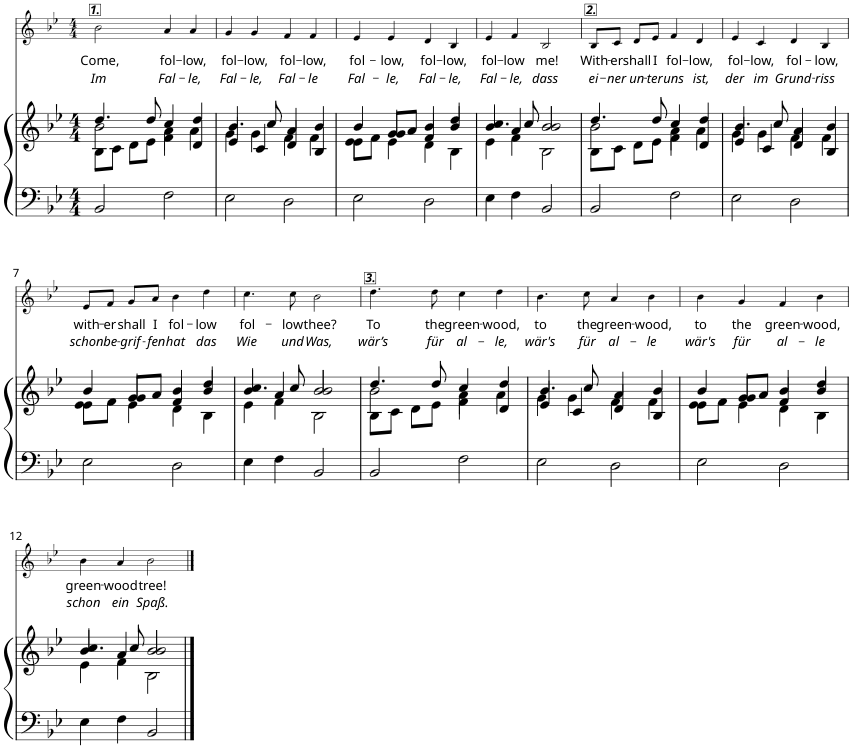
**kern	**kern	**kern	**text	**text
*part2	*part2	*part1	*part1	*part1
*staff3	*staff2	*staff1	*staff1	*staff1
*I"Piano	*	*I"Voice	*	*
*I'Pno	*	*	*	*
*	*	*stria5	*	*
*clefF4	*clefG2	*clefG2	*	*
*k[b-e-]	*k[b-e-]	*k[b-e-]	*	*
*M4/4	*M4/4	*M4/4	*	*
=1	=1	=1	=1	=1
*	*^	*	*	*
*	*	*^	*	*	*
!	!	!	!	!LO:TX:a:Bi:t=1.	!	!
!	!	!	!	!	!LO:LY:b	!LO:LY:b
2BB-/	4.dd/	2b-\	8B-\L	2b-\	Come,	Im
.	.	.	8c\J	.	.	.
.	.	.	8d\L	.	.	.
.	8dd/	.	8e-\J	.	.	.
!	!	!	!	!	!LO:LY:b	!LO:LY:b
2F\	4cc/	4a\	4f\	4a/	fol-	Fal-
!	!	!	!	!	!LO:LY:b	!LO:LY:b
.	4dd/	4a\	4d/	4a/	-low,	-le,
=2	=2	=2	=2	=2	=2	=2
!	!	!	!	!	!LO:LY:b	!LO:LY:b
2E-\	4.b-/	4g\	4e-/	4g/	fol-	Fal-
!	!	!	!	!	!LO:LY:b	!LO:LY:b
.	.	4g\	4c/	4g/	-low,	-le,
.	8cc/	.	.	.	.	.
!	!	!	!	!	!LO:LY:b	!LO:LY:b
2D\	4a/	4f\	4d/	4f/	fol-	Fal-
!	!	!	!	!	!LO:LY:b	!LO:LY:b
.	4b-/	4f\	4B-/	4f/	-low,	-le
=3	=3	=3	=3	=3	=3	=3
!	!	!	!	!	!LO:LY:b	!LO:LY:b
2E-\	4b-/	4e-\	8e-\L	4e-/	fol-	Fal-
.	.	.	8f\J	.	.	.
!	!	!	!	!	!LO:LY:b	!LO:LY:b
.	4g/	4e-\	8g/L	4e-/	-low,	-le,
.	.	.	8a/J	.	.	.
!	!	!	!	!	!LO:LY:b	!LO:LY:b
2D\	4f/	4d\	4b-/	4d/	fol-	Fal-
!	!	!	!	!	!LO:LY:b	!LO:LY:b
.	4b-/	4B-\	4dd/	4B-/	-low,	-le,
=4	=4	=4	=4	=4	=4	=4
!	!	!	!	!	!LO:LY:b	!LO:LY:b
4E-\	4b-/	4e-\	4.cc/	4e-/	fol-	Fal-
!	!	!	!	!	!LO:LY:b	!LO:LY:b
4F\	4a/	4f\	.	4f/	-low	-le,
.	.	.	8cc/	.	.	.
!	!	!	!	!	!LO:LY:b	!LO:LY:b
2BB-/	2b-/	2B-\	2b-/	2B-/	me!	dass
=5	=5	=5	=5	=5	=5	=5
!	!	!	!	!LO:TX:a:Bi:t=2.	!	!
!	!	!	!	!	!LO:LY:b	!LO:LY:b
2BB-/	4.dd/	2b-\	8B-\L	8B-/L	With-	ei-
!	!	!	!	!	!LO:LY:b	!LO:LY:b
.	.	.	8c\J	8c/J	-er	-ner
!	!	!	!	!	!LO:LY:b	!LO:LY:b
.	.	.	8d\L	8d/L	shall	un-
!	!	!	!	!	!LO:LY:b	!LO:LY:b
.	8dd/	.	8e-\J	8e-/J	I	-ter
!	!	!	!	!	!LO:LY:b	!LO:LY:b
2F\	4cc/	4a\	4f\	4f/	fol-	uns
!	!	!	!	!	!LO:LY:b	!LO:LY:b
.	4dd/	4a\	4d/	4d/	-low,	ist,
=6	=6	=6	=6	=6	=6	=6
!	!	!	!	!	!LO:LY:b	!LO:LY:b
2E-\	4.b-/	4g\	4e-/	4e-/	fol-	der
!	!	!	!	!	!LO:LY:b	!LO:LY:b
.	.	4g\	4c/	4c/	-low,	im
.	8cc/	.	.	.	.	.
!	!	!	!	!	!LO:LY:b	!LO:LY:b
2D\	4a/	4f\	4d/	4d/	fol-	Grund-
!	!	!	!	!	!LO:LY:b	!LO:LY:b
.	4b-/	4f\	4B-/	4B-/	-low,	-riss
!!LO:LB:g=z
=7	=7	=7	=7	=7	=7	=7
!	!	!	!	!	!LO:LY:b	!LO:LY:b
2E-\	4b-/	4e-\	8e-\L	8e-/L	with-	schon
!	!	!	!	!	!LO:LY:b	!LO:LY:b
.	.	.	8f\J	8f/J	-er	be-
!	!	!	!	!	!LO:LY:b	!LO:LY:b
.	4g/	4e-\	8g/L	8g/L	shall	-grif-
!	!	!	!	!	!LO:LY:b	!LO:LY:b
.	.	.	8a/J	8a/J	I	-fen
!	!	!	!	!	!LO:LY:b	!LO:LY:b
2D\	4f/	4d\	4b-/	4b-\	fol-	hat
!	!	!	!	!	!LO:LY:b	!LO:LY:b
.	4b-/	4B-\	4dd/	4dd\	-low	das
=8	=8	=8	=8	=8	=8	=8
!	!	!	!	!	!LO:LY:b	!LO:LY:b
4E-\	4b-/	4e-\	4.cc/	4.cc\	fol-	Wie
4F\	4a/	4f\	.	.	.	.
!	!	!	!	!	!LO:LY:b	!LO:LY:b
.	.	.	8cc/	8cc\	-low	und
!	!	!	!	!	!LO:LY:b	!LO:LY:b
2BB-/	2b-/	2B-\	2b-/	2b-\	thee?	Was,
=9	=9	=9	=9	=9	=9	=9
!	!	!	!	!LO:TX:a:Bi:t=3.	!	!
!	!	!	!	!	!LO:LY:b	!LO:LY:b
2BB-/	4.dd/	2b-\	8B-\L	4.dd\	To	wär’s
.	.	.	8c\J	.	.	.
.	.	.	8d\L	.	.	.
!	!	!	!	!	!LO:LY:b	!LO:LY:b
.	8dd/	.	8e-\J	8dd\	the	für
!	!	!	!	!	!LO:LY:b	!LO:LY:b
2F\	4cc/	4a\	4f\	4cc\	green-	al-
!	!	!	!	!	!LO:LY:b	!LO:LY:b
.	4dd/	4a\	4d/	4dd\	-wood,	-le,
=10	=10	=10	=10	=10	=10	=10
!	!	!	!	!	!LO:LY:b	!LO:LY:b
2E-\	4.b-/	4g\	4e-/	4.b-\	to	wär's
.	.	4g\	4c/	.	.	.
!	!	!	!	!	!LO:LY:b	!LO:LY:b
.	8cc/	.	.	8cc\	the	für
!	!	!	!	!	!LO:LY:b	!LO:LY:b
2D\	4a/	4f\	4d/	4a/	green-	al-
!	!	!	!	!	!LO:LY:b	!LO:LY:b
.	4b-/	4f\	4B-/	4b-\	-wood,	-le
=11	=11	=11	=11	=11	=11	=11
!	!	!	!	!	!LO:LY:b	!LO:LY:b
2E-\	4b-/	4e-\	8e-\L	4b-\	to	wär's
.	.	.	8f\J	.	.	.
!	!	!	!	!	!LO:LY:b	!LO:LY:b
.	4g/	4e-\	8g/L	4g/	the	für
.	.	.	8a/J	.	.	.
!	!	!	!	!	!LO:LY:b	!LO:LY:b
2D\	4f/	4d\	4b-/	4f/	green-	al-
!	!	!	!	!	!LO:LY:b	!LO:LY:b
.	4b-/	4B-\	4dd/	4b-\	-wood,	-le
!!LO:LB:g=z
=12	=12	=12	=12	=12	=12	=12
!	!	!	!	!	!LO:LY:b	!LO:LY:b
4E-\	4b-/	4e-\	4.cc/	4b-\	green-	schon
!	!	!	!	!	!LO:LY:b	!LO:LY:b
4F\	4a/	4f\	.	4a/	-wood	ein
.	.	.	8cc/	.	.	.
!	!	!	!	!	!LO:LY:b	!LO:LY:b
2BB-/	2b-/	2B-\	2b-/	2b-\	tree!	Spaß.
*	*v	*v	*v	*	*	*
==	==	==	==	==
*-	*-	*-	*-	*-
